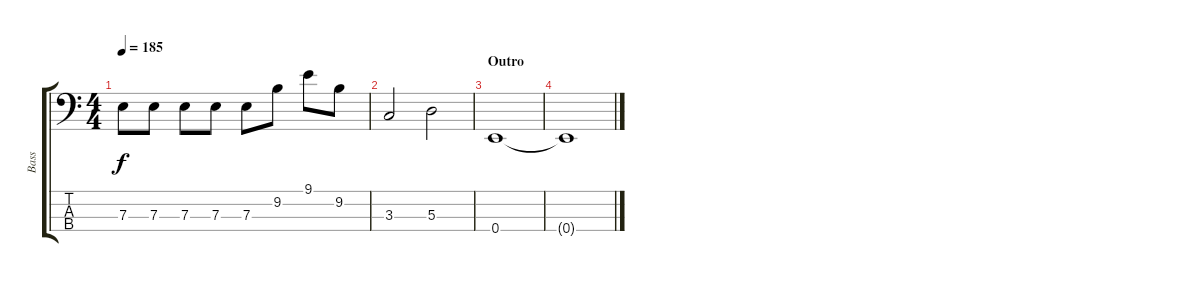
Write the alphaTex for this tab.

\track ("Bass" "Bass") {instrument electricbassfinger}
\staff {score tabs}
\tuning (G2 D2 A1 E1) {hide}
\ts (4 4)
\tempo 185
\clef f4
\ks c
7.3.8{dy f} 7.3.8 7.3.8 7.3.8 7.3.8 9.2.8 9.1.8 9.2.8 |
3.3.2 5.3.2 |
\section ("" "Outro")
0.4.1{volume 0} |
0.4{t}.1
